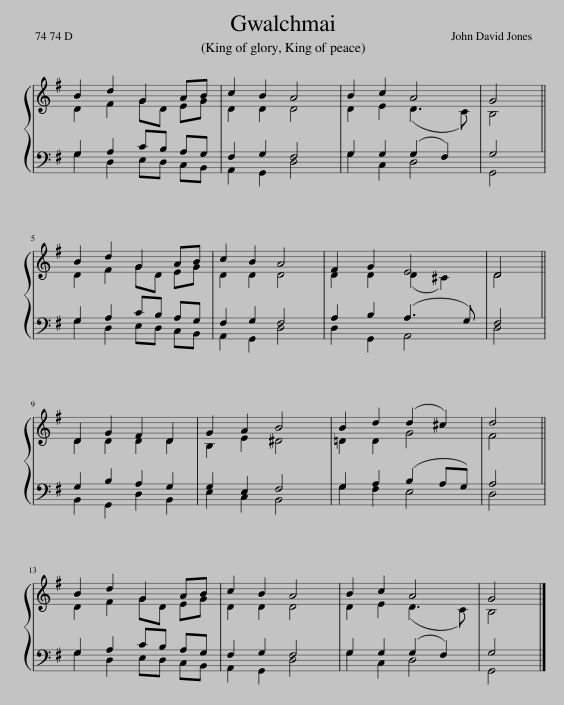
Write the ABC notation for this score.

X:1
%%score { ( 1 2 ) | ( 3 4 ) }
L:1/8
M:none
I:linebreak $
K:G
V:1 treble
V:2 treble
V:3 bass
V:4 bass
V:1
 B2 d2 G2 AB | c2 B2 A4 | B2 c2 A4 | G4 ||$ B2 d2 G2 AB | %5
 c2 B2 A4 | F2 G2 E4 | D4 ||$ D2 G2 F2 D2 | G2 A2 B4 | %10
 B2 d2 (d2 ^c2) | d4 ||$ B2 d2 G2 AB | c2 B2 A4 | B2 c2 A4 | %15
 G4 |] %16
V:2
 D2 F2 GD EG | D2 D2 D4 | D2 E2 (D3 C) | B,4 ||$ D2 F2 GD EG | %5
 D2 D2 D4 | D2 D2 (D2 ^C2) | D4 ||$ D2 D2 D2 D2 | B,2 E2 ^D4 | %10
 =D2 D2 G4 | F4 ||$ D2 F2 GD EG | D2 D2 D4 | D2 E2 (D3 C) | %15
 B,4 |] %16
V:3
 G,2 A,2 CB, A,G, | F,2 G,2 F,4 | G,2 G,2 (G,2 F,2) | G,4 ||$ G,2 A,2 CB, A,G, | %5
 F,2 G,2 F,4 | A,2 B,2 (A,3 G,) | F,4 ||$ G,2 B,2 A,2 G,2 | G,2 E,2 F,4 | %10
 G,2 A,2 (B,2 A,G,) | A,4 ||$ G,2 A,2 CB, A,G, | F,2 G,2 F,4 | G,2 G,2 (G,2 F,2) | %15
 G,4 |] %16
V:4
 G,2 D,2 E,D, C,B,, | A,,2 G,,2 D,4 | G,2 C,2 D,4 | G,,4 ||$ G,2 D,2 E,D, C,B,, | %5
 A,,2 G,,2 D,4 | D,2 G,,2 A,,4 | D,4 ||$ B,,2 G,,2 D,2 B,,2 | E,2 C,2 B,,4 | %10
 G,2 F,2 E,4 | D,4 ||$ G,2 D,2 E,D, C,B,, | A,,2 G,,2 D,4 | G,2 C,2 D,4 | %15
 G,,4 |] %16
